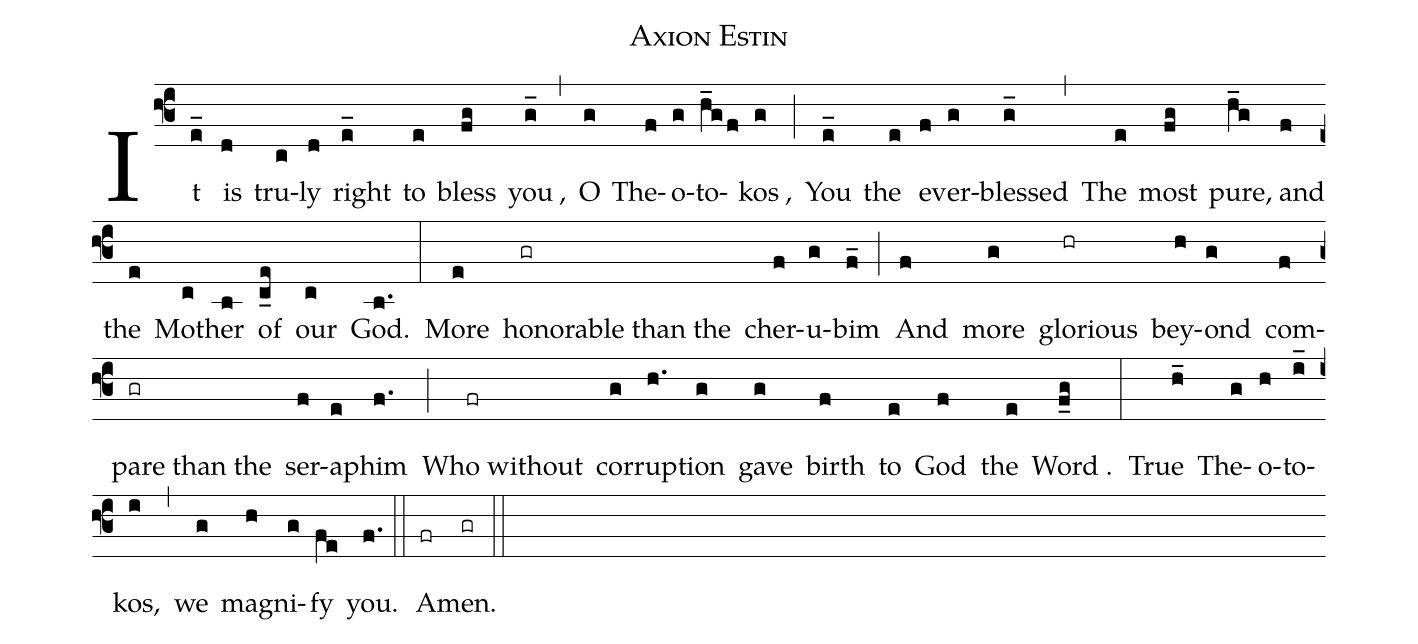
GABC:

name: Axion Estin;
%%
(f3)It(e_) is(d) tru(c)ly(d) right(e_) to(e) bless(fg) you(g_), (,) O(g) The(f)o(g)to(h_gf)kos(g), (;)
You(e_) the(e) ev(f)er(g)-blessed(g_) (,)
The(e) most(fg) pure(h_g), and(f) the(e) Mo(c)ther(b) of(c_e) our(c) God.(b.) (:)
More(e) honorable than the(gr) cher(f)u(g)bim(f_) (;)
And(f) more(g) glorious(hr) bey(h)ond(g) com(f)pare than the(gr) ser(f)a(e)phim(f.) (;)
Who without(fr) cor(g)rup(h.)tion(g) gave(g) birth(f) to(e) God(f) the(e) Word(f_g). (:)
True(h_) The(g)o(h)to(i_)kos,(i) (,) we(g) mag(h)ni(g)fy(fe) you.(f.) (::)
A(fr)men.(gr) (::)
